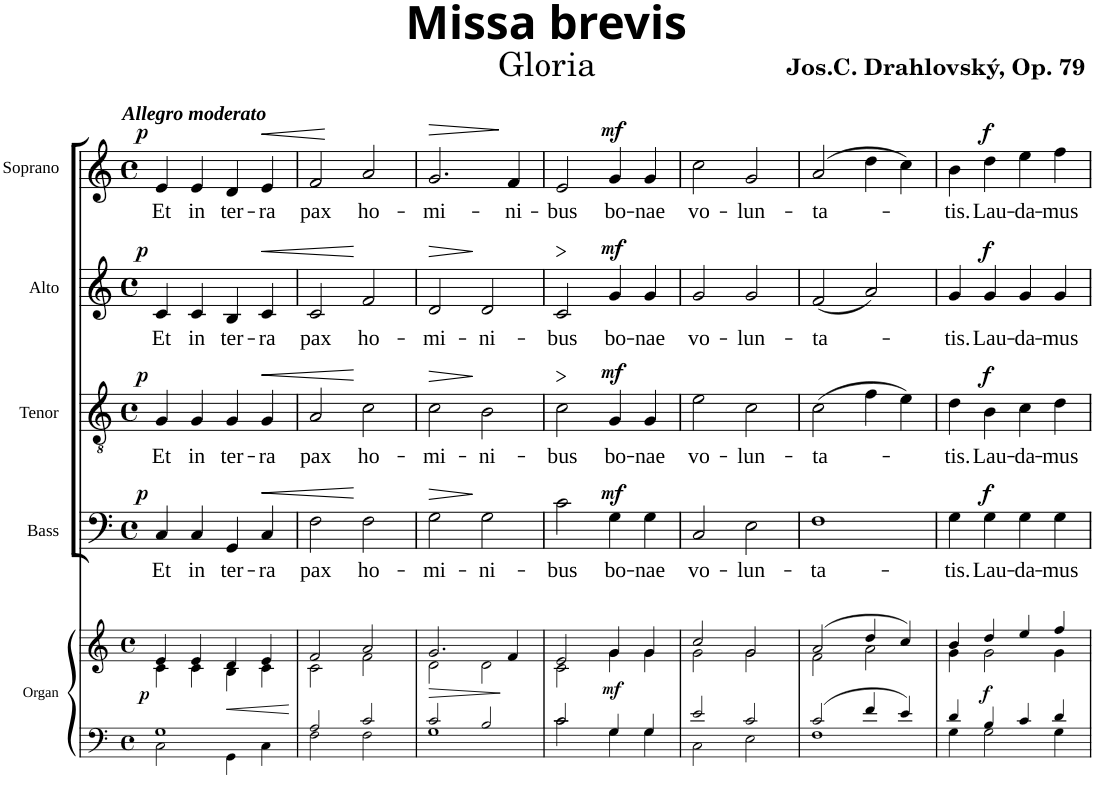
**kern	**kern	**dynam	**kern	**text	**dynam	**kern	**text	**dynam	**kern	**text	**dynam	**kern	**text	**dynam
*part5	*part5	*part5	*part4	*part4	*part4	*part3	*part3	*part3	*part2	*part2	*part2	*part1	*part1	*part1
*staff6	*staff5	*staff5/6	*staff4	*staff4	*staff4	*staff3	*staff3	*staff3	*staff2	*staff2	*staff2	*staff1	*staff1	*staff1
*I"Organ	*	*	*I"Bass	*	*	*I"Tenor	*	*	*I"Alto	*	*	*I"Soprano	*	*
*I'Org.	*	*	*I'B.	*	*	*I'T.	*	*	*I'A.	*	*	*I'S.	*	*
*stria5	*stria5	*	*	*	*	*	*	*	*	*	*	*	*	*
*clefF4	*clefG2	*	*clefF4	*	*	*clefGv2	*	*	*clefG2	*	*	*clefG2	*	*
*k[]	*k[]	*	*k[]	*	*	*k[]	*	*	*k[]	*	*	*k[]	*	*
*M4/4	*M4/4	*	*M4/4	*	*	*M4/4	*	*	*M4/4	*	*	*M4/4	*	*
*met(c)	*met(c)	*	*met(c)	*	*	*met(c)	*	*	*met(c)	*	*	*met(c)	*	*
=1	=1	=1	=1	=1	=1	=1	=1	=1	=1	=1	=1	=1	=1	=1
*^	*^	*	*	*	*	*	*	*	*	*	*	*	*	*
!	!	!	!	!	!	!	!	!	!	!	!	!	!	!LO:TX:a:Bi:t=Allegro moderato	!	!
!	!	!	!	!LO:DY:b	!	!LO:LY:b	!LO:DY:a	!	!LO:LY:b	!LO:DY:a	!	!LO:LY:b	!LO:DY:a	!	!LO:LY:b	!LO:DY:a
1G	2C\	4e/	4c\	p	4C/	Et	p	4G/	Et	p	4c/	Et	p	4e/	Et	p
!	!	!	!	!	!	!LO:LY:b	!	!	!LO:LY:b	!	!	!LO:LY:b	!	!	!LO:LY:b	!
.	.	4e/	4c\	.	4C/	in	.	4G/	in	.	4c/	in	.	4e/	in	.
!	!	!	!	!LO:HP:b	!	!LO:LY:b	!	!	!LO:LY:b	!	!	!LO:LY:b	!	!	!LO:LY:b	!
.	4GG\	4d/	4B\	<	4GG/	ter-	.	4G/	ter-	.	4B/	ter-	.	4d/	ter-	.
!	!	!	!	!	!	!LO:LY:b	!LO:HP:b	!	!LO:LY:b	!LO:HP:b	!	!LO:LY:b	!LO:HP:b	!	!LO:LY:b	!LO:HP:b
.	4C\	4e/	4c\	.	4C/	-ra	<	4G/	-ra	<	4c/	-ra	<	4e/	-ra	<
=2	=2	=2	=2	=2	=2	=2	=2	=2	=2	=2	=2	=2	=2	=2	=2	=2
!	!	!	!	!	!	!LO:LY:b	!	!	!LO:LY:b	!	!	!LO:LY:b	!	!	!LO:LY:b	!
2A/	2F\	2f/	2c\	.	2F\	pax	.	2A/	pax	.	2c/	pax	.	2f/	pax	.
!	!	!	!	!	!	!LO:LY:b	!	!	!LO:LY:b	!	!	!LO:LY:b	!	!	!LO:LY:b	!
2c/	2F\	2a/	2f\	.	2F\	ho-	.	2c\	ho-	.	2f/	ho-	[	2a/	ho-	[
=3	=3	=3	=3	=3	=3	=3	=3	=3	=3	=3	=3	=3	=3	=3	=3	=3
!	!	!	!	!	!	!LO:LY:b	!	!	!LO:LY:b	!LO:HP:b	!	!LO:LY:b	!LO:HP:b	!	!LO:LY:b	!LO:HP:b
2c/	1G	2.g/	2d\	.	2G\	-mi-	.	2c\	-mi-	>	2d/	-mi-	>	2.g/	-mi-	>
!	!	!	!	!	!	!LO:LY:b	!	!	!LO:LY:b	!	!	!LO:LY:b	!	!	!	!
2B/	.	.	2d\	.	2G\	-ni-	[	2B\	-ni-	[	2d/	-ni-	]	.	.	.
!	!	!	!	!	!	!	!	!	!	!	!	!	!	!	!LO:LY:b	!
.	.	4f/	.	[	.	.	.	.	.	.	.	.	.	4f/	-ni-	]
*v	*v	*	*	*	*	*	*	*	*	*	*	*	*	*	*	*
*	*v	*v	*	*	*	*	*	*	*	*	*	*	*	*	*
.	.	.	.	.	.	.	.	]	.	.	.	.	.	.
=4	=4	=4	=4	=4	=4	=4	=4	=4	=4	=4	=4	=4	=4	=4
*^	*^	*	*	*	*	*	*	*	*	*	*	*	*	*
!	!	!	!	!	!	!LO:LY:b	!	!	!LO:LY:b	!	!	!LO:LY:b	!	!	!LO:LY:b	!
2c/	2c\	2e/	2c\	.	2c\	-bus	.	2c\	-bus	.	2c/	-bus	.	2e/	-bus	.
!	!	!	!	!LO:DY:b	!	!LO:LY:b	!LO:DY:a	!	!LO:LY:b	!LO:DY:a	!	!LO:LY:b	!LO:DY:a	!	!LO:LY:b	!LO:DY:a
4G/	4G\	4g/	4g\	mf	4G\	bo-	mf	4G/	bo-	mf	4g/	bo-	mf	4g/	bo-	mf
!	!	!	!	!	!	!LO:LY:b	!	!	!LO:LY:b	!	!	!LO:LY:b	!	!	!LO:LY:b	!
4G/	4G\	4g/	4g\	.	4G\	-nae	.	4G/	-nae	.	4g/	-nae	.	4g/	-nae	.
=5	=5	=5	=5	=5	=5	=5	=5	=5	=5	=5	=5	=5	=5	=5	=5	=5
!	!	!	!	!	!	!LO:LY:b	!	!	!LO:LY:b	!	!	!LO:LY:b	!	!	!LO:LY:b	!
2e/	2C\	2cc/	2g\	.	2C/	vo-	.	2e\	vo-	.	2g/	vo-	.	2cc\	vo-	.
!	!	!	!	!	!	!LO:LY:b	!	!	!LO:LY:b	!	!	!LO:LY:b	!	!	!LO:LY:b	!
2c/	2E\	2g/	2g\	.	2E\	-lun-	.	2c\	-lun-	.	2g/	-lun-	.	2g/	-lun-	.
=6	=6	=6	=6	=6	=6	=6	=6	=6	=6	=6	=6	=6	=6	=6	=6	=6
!	!	!	!	!	!	!LO:LY:b	!	!	!LO:LY:b	!	!	!LO:LY:b	!	!	!LO:LY:b	!
2c/	1F	(2a/	2f\	.	1F	-ta-	.	(>2c\	-ta-	.	(<2f/	-ta-	.	(2a/	-ta-	.
4f/	.	4dd/	2a\	.	.	.	.	4f\	.	.	2a/)	.	.	4dd\	.	.
4e/	.	4cc/)	.	.	.	.	.	4e\)	.	.	.	.	.	4cc\)	.	.
=7	=7	=7	=7	=7	=7	=7	=7	=7	=7	=7	=7	=7	=7	=7	=7	=7
!	!	!	!	!	!	!LO:LY:b	!	!	!LO:LY:b	!	!	!LO:LY:b	!	!	!LO:LY:b	!
4d/	4G\	4b/	4g\	.	4G\	-tis.	.	4d\	-tis.	.	4g/	-tis.	.	4b\	-tis.	.
!	!	!	!	!LO:DY:b	!	!LO:LY:b	!LO:DY:a	!	!LO:LY:b	!LO:DY:a	!	!LO:LY:b	!LO:DY:a	!	!LO:LY:b	!LO:DY:a
4B/	2G\	4dd/	2g\	f	4G\	Lau-	f	4B\	Lau-	f	4g/	Lau-	f	4dd\	Lau-	f
!	!	!	!	!	!	!LO:LY:b	!	!	!LO:LY:b	!	!	!LO:LY:b	!	!	!LO:LY:b	!
4c/	.	4ee/	.	.	4G\	-da-	.	4c\	-da-	.	4g/	-da-	.	4ee\	-da-	.
!	!	!	!	!	!	!LO:LY:b	!	!	!LO:LY:b	!	!	!LO:LY:b	!	!	!LO:LY:b	!
4d/	4G\	4ff/	4g\	.	4G\	-mus	.	4d\	-mus	.	4g/	-mus	.	4ff\	-mus	.
*v	*v	*	*	*	*	*	*	*	*	*	*	*	*	*	*	*
*	*v	*v	*	*	*	*	*	*	*	*	*	*	*	*	*
=	=	=	=	=	=	=	=	=	=	=	=	=	=	=
*-	*-	*-	*-	*-	*-	*-	*-	*-	*-	*-	*-	*-	*-	*-
